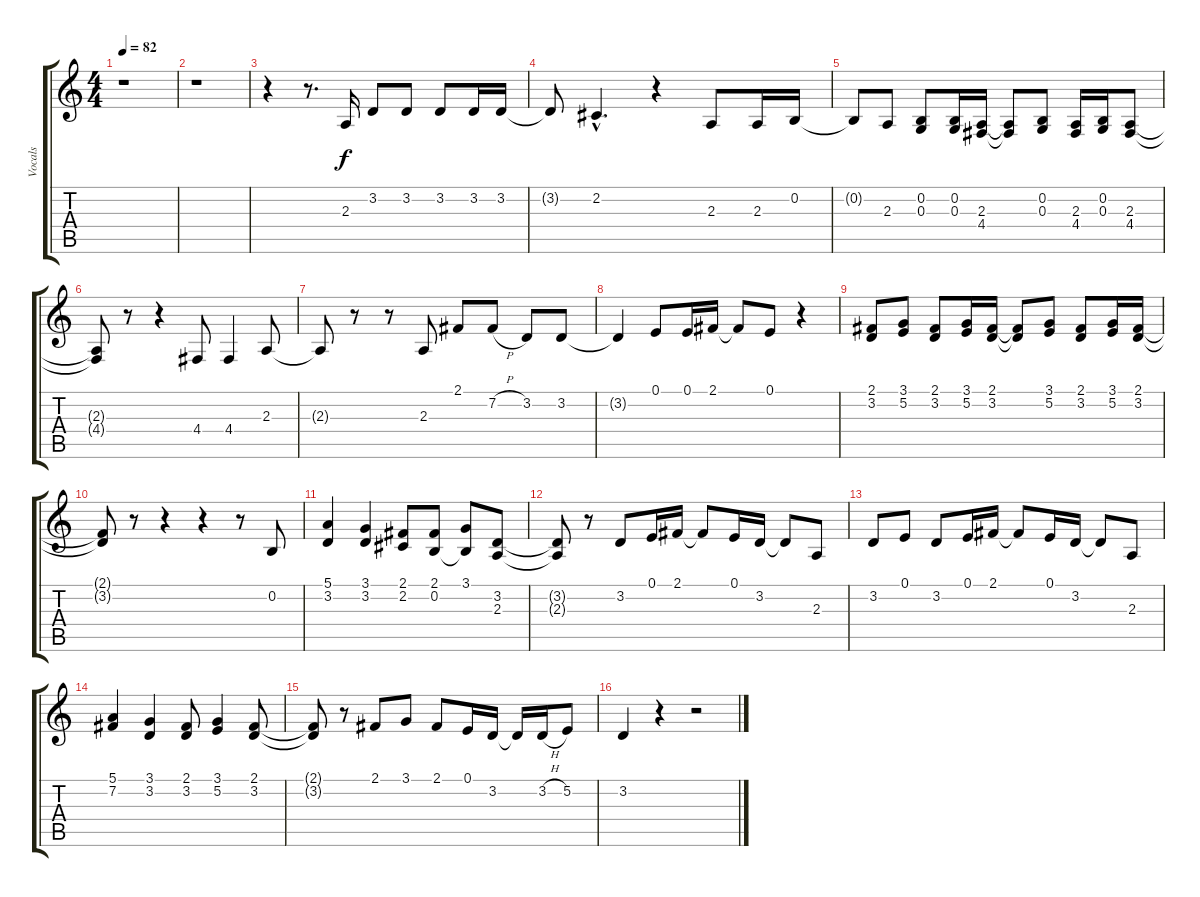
\track ("Vocals" "Vocals") {instrument lead2sawtooth}
\staff {score tabs}
\tuning (E4 B3 G3 D3 A2 E2) {hide}
\ts (4 4)
\tempo 82
\clef g2
\ks c
r.1{dy f} |
r.1 |
r.4 r.8{d} 2.3.16 3.2.8 3.2.8 3.2.8 3.2.16 3.2.16 |
3.2{t}.8 2.2{hac}.4{d} r.4 2.3.8 2.3.16 0.2.16 |
0.2{t}.8 2.3.8 (0.2 0.3).8 (0.2 0.3).16 (2.3 4.4).16 (2.3{t} 4.4{t}).8 (0.2 0.3).8 (2.3 4.4).16 (0.2 0.3).16 (2.3 4.4).8 |
(2.3{t} 4.4{t}).8 r.8 r.4 4.4.8 4.4.4 2.3.8 |
2.3{t}.8 r.8 r.8 2.3.8 2.1.8 7.2{h}.8 3.2.8 3.2.8 |
3.2{t}.4 0.1.8 0.1.16 2.1.16 2.1{t}.8 0.1.8 r.4 |
(2.1 3.2).8 (3.1 5.2).8 (2.1 3.2).8 (3.1 5.2).16 (2.1 3.2).16 (2.1{t} 3.2{t}).8 (3.1 5.2).8 (2.1 3.2).8 (3.1 5.2).16 (2.1 3.2).16 |
(2.1{t} 3.2{t}).8 r.8 r.4 r.4 r.8 0.2.8 |
(5.1 3.2).4 (3.1 3.2).4 (2.1 2.2).8 (2.1 0.2).8 (3.1 0.2{t}).8 (3.2 2.3).8 |
(3.2{t} 2.3{t}).8 r.8 3.2.8 0.1.16 2.1.16 2.1{t}.8 0.1.16 3.2.16 3.2{t}.8 2.3.8 |
3.2.8 0.1.8 3.2.8 0.1.16 2.1.16 2.1{t}.8 0.1.16 3.2.16 3.2{t}.8 2.3.8 |
(5.1 7.2).4 (3.1 3.2).4 (2.1 3.2).8 (3.1 5.2).4 (2.1 3.2).8 |
(2.1{t} 3.2{t}).8 r.8 2.1.8 3.1.8 2.1.8 0.1.16 3.2.16 3.2{t}.16 3.2{h}.16 5.2.8 |
3.2.4 r.4 r.2
